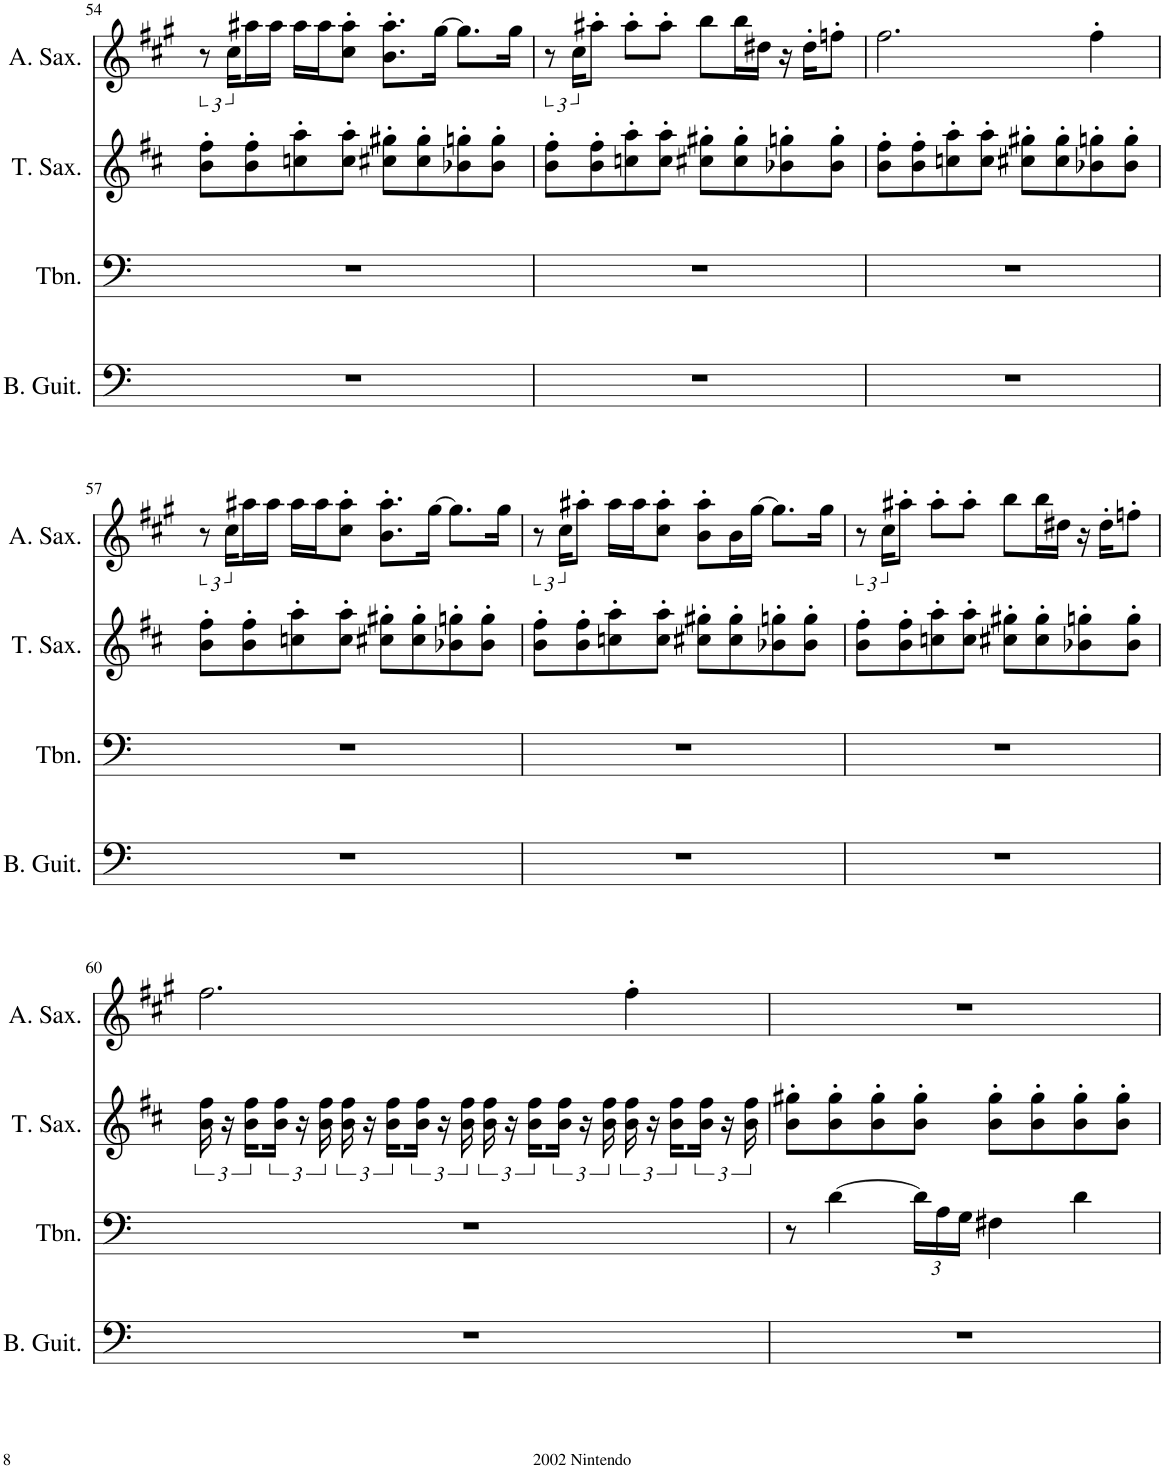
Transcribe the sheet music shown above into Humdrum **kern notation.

**kern	**kern	**kern	**kern
*part4	*part3	*part2	*part1
*staff4	*staff3	*staff2	*staff1
*I"Bass Guitar	*I"Trombone	*I"Tenor Saxophone	*I"Alto Saxophone
*I'B. Guit.	*I'Tbn.	*I'T. Sax.	*I'A. Sax.
!!LO:PB:g=z
*clefF4	*clefF4	*clefG2	*clefG2
*Trd7c12	*	*Trd8c14	*Trd5c9
*k[]	*k[]	*k[f#c#]	*k[f#c#g#]
*M4/4	*M4/4	*M4/4	*M4/4
=54	=54	=54	=54
1r	1r	8b\' 8ff#\'L	12r
.	.	.	24cc#\LL
.	.	8b\' 8ff#\'	16aa#X\
.	.	.	16aa#\JJ
.	.	8ccn\' 8aa\'	16aa#\LL
.	.	.	16aa#\J
.	.	8cc\' 8aa\'J	8cc#\' 8aa#\'J
.	.	8cc#X\' 8gg#X\'L	8.b\' 8.aa#\'L
.	.	8cc#\' 8gg#\'	.
.	.	.	[16gg#\Jk
.	.	8b-X\' 8ggn\'	8.gg#\L]
.	.	8b-\' 8gg\'J	.
.	.	.	16gg#\Jk
=55	=55	=55	=55
1r	1r	8b\' 8ff#\'L	12r
.	.	.	24cc#\KL
.	.	8b\' 8ff#\'	8aa#X'\J
.	.	8ccn\' 8aa\'	8aa#'\L
.	.	8cc\' 8aa\'J	8aa#'\J
.	.	8cc#X\' 8gg#X\'L	8bb\L
.	.	8cc#\' 8gg#\'	16bb\L
.	.	.	16dd#X\JJ
.	.	8b-X\' 8ggn\'	16r
.	.	.	16dd#'\KL
.	.	8b-\' 8gg\'J	8ffn'\J
=56	=56	=56	=56
1r	1r	8b\' 8ff#\'L	2.ff#\
.	.	8b\' 8ff#\'	.
.	.	8ccn\' 8aa\'	.
.	.	8cc\' 8aa\'J	.
.	.	8cc#X\' 8gg#X\'L	.
.	.	8cc#\' 8gg#\'	.
.	.	8b-X\' 8ggn\'	4ff#'\
.	.	8b-\' 8gg\'J	.
!!LO:LB:g=z
=57	=57	=57	=57
1r	1r	8b\' 8ff#\'L	12r
.	.	.	24cc#\LL
.	.	8b\' 8ff#\'	16aa#X\
.	.	.	16aa#\JJ
.	.	8ccn\' 8aa\'	16aa#\LL
.	.	.	16aa#\J
.	.	8cc\' 8aa\'J	8cc#\' 8aa#\'J
.	.	8cc#X\' 8gg#X\'L	8.b\' 8.aa#\'L
.	.	8cc#\' 8gg#\'	.
.	.	.	[16gg#\Jk
.	.	8b-X\' 8ggn\'	8.gg#\L]
.	.	8b-\' 8gg\'J	.
.	.	.	16gg#\Jk
=58	=58	=58	=58
1r	1r	8b\' 8ff#\'L	12r
.	.	.	24cc#\KL
.	.	8b\' 8ff#\'	8aa#X'\J
.	.	8ccn\' 8aa\'	16aa#\LL
.	.	.	16aa#\J
.	.	8cc\' 8aa\'J	8cc#\' 8aa#\'J
.	.	8cc#X\' 8gg#X\'L	8b\' 8aa#\'L
.	.	8cc#\' 8gg#\'	16b\L
.	.	.	[16gg#\JJ
.	.	8b-X\' 8ggn\'	8.gg#\L]
.	.	8b-\' 8gg\'J	.
.	.	.	16gg#\Jk
=59	=59	=59	=59
1r	1r	8b\' 8ff#\'L	12r
.	.	.	24cc#\KL
.	.	8b\' 8ff#\'	8aa#X'\J
.	.	8ccn\' 8aa\'	8aa#'\L
.	.	8cc\' 8aa\'J	8aa#'\J
.	.	8cc#X\' 8gg#X\'L	8bb\L
.	.	8cc#\' 8gg#\'	16bb\L
.	.	.	16dd#X\JJ
.	.	8b-X\' 8ggn\'	16r
.	.	.	16dd#'\KL
.	.	8b-\' 8gg\'J	8ffn'\J
!!LO:LB:g=z
=60	=60	=60	=60
1r	1r	24b\ 24ff#\	2.ff#\
.	.	24r	.
.	.	24b\ 24ff#\LL	.
.	.	24b\ 24ff#\JJ	.
.	.	24r	.
.	.	24b\ 24ff#\	.
.	.	24b\ 24ff#\	.
.	.	24r	.
.	.	24b\ 24ff#\LL	.
.	.	24b\ 24ff#\JJ	.
.	.	24r	.
.	.	24b\ 24ff#\	.
.	.	24b\ 24ff#\	.
.	.	24r	.
.	.	24b\ 24ff#\LL	.
.	.	24b\ 24ff#\JJ	.
.	.	24r	.
.	.	24b\ 24ff#\	.
.	.	24b\ 24ff#\	4ff#'\
.	.	24r	.
.	.	24b\ 24ff#\LL	.
.	.	24b\ 24ff#\JJ	.
.	.	24r	.
.	.	24b\ 24ff#\	.
=61	=61	=61	=61
1r	8r	8b\' 8gg#X\'L	1r
.	[4d\	8b\' 8gg#\'	.
.	.	8b\' 8gg#\'	.
*	*Xbrackettup	*	*
.	24d\LL]	8b\' 8gg#\'J	.
.	24A\	.	.
.	24G\JJ	.	.
.	4F#X\	8b\' 8gg#\'L	.
.	.	8b\' 8gg#\'	.
.	4d\	8b\' 8gg#\'	.
.	.	8b\' 8gg#\'J	.
=	=	=	=
*-	*-	*-	*-
